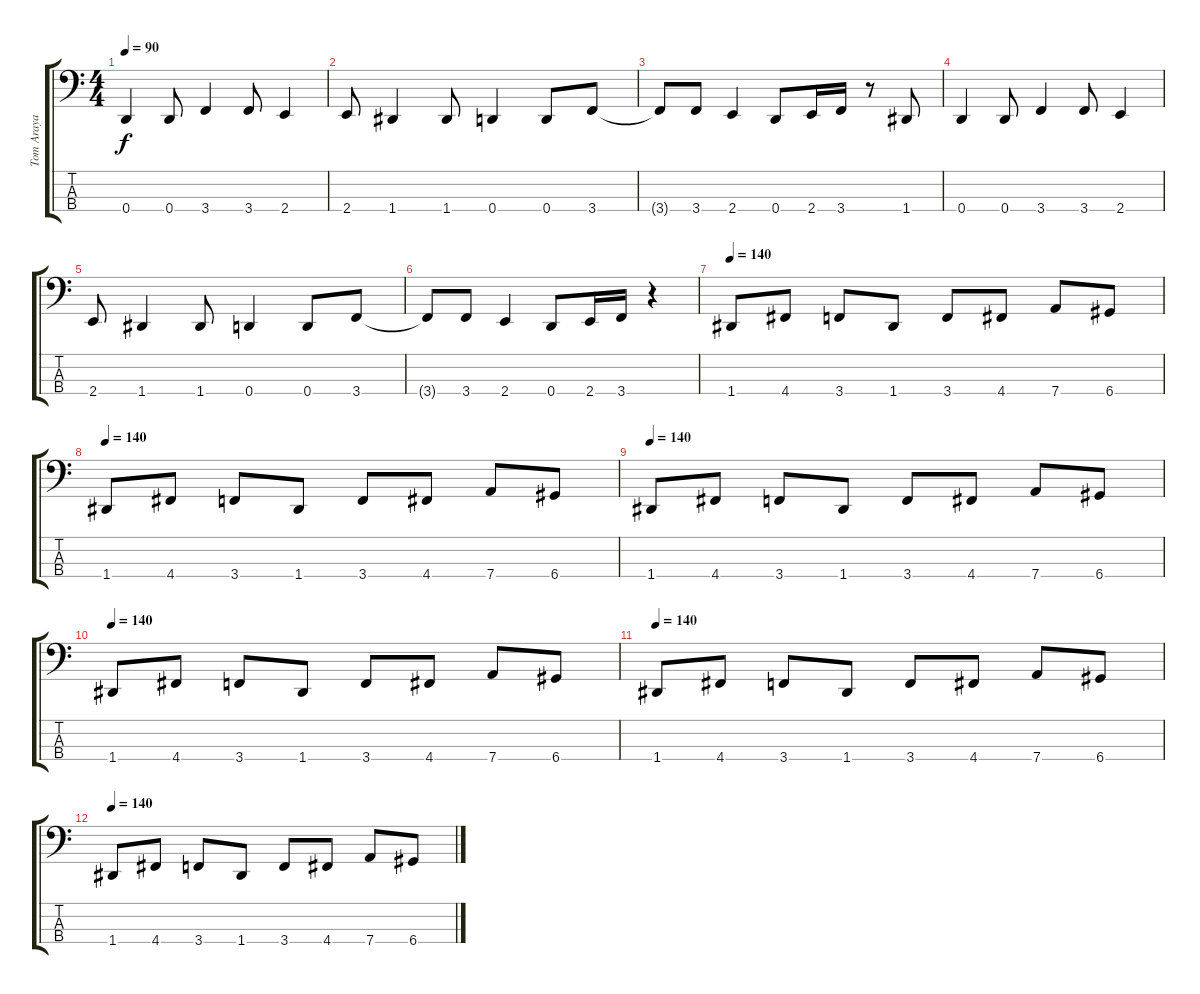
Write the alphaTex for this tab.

\track ("Tom Araya" "Tom Araya") {instrument electricbasspick}
\staff {score tabs}
\tuning (G2 D2 A1 D1) {hide}
\ts (4 4)
\tempo 90
\clef f4
\ks c
0.4.4{dy f} 0.4.8 3.4.4 3.4.8 2.4.4 |
2.4.8 1.4.4 1.4.8 0.4.4 0.4.8 3.4.8 |
3.4{t}.8 3.4.8 2.4.4 0.4.8 2.4.16 3.4.16 r.8 1.4.8 |
0.4.4 0.4.8 3.4.4 3.4.8 2.4.4 |
2.4.8 1.4.4 1.4.8 0.4.4 0.4.8 3.4.8 |
3.4{t}.8 3.4.8 2.4.4 0.4.8 2.4.16 3.4.16 r.4 |
\tempo 140
1.4.8 4.4.8 3.4.8 1.4.8 3.4.8 4.4.8 7.4.8 6.4.8 |
\tempo 140
1.4.8 4.4.8 3.4.8 1.4.8 3.4.8 4.4.8 7.4.8 6.4.8 |
\tempo 140
1.4.8 4.4.8 3.4.8 1.4.8 3.4.8 4.4.8 7.4.8 6.4.8 |
\tempo 140
1.4.8 4.4.8 3.4.8 1.4.8 3.4.8 4.4.8 7.4.8 6.4.8 |
\tempo 140
1.4.8 4.4.8 3.4.8 1.4.8 3.4.8 4.4.8 7.4.8 6.4.8 |
\tempo 140
1.4.8 4.4.8 3.4.8 1.4.8 3.4.8 4.4.8 7.4.8 6.4.8
